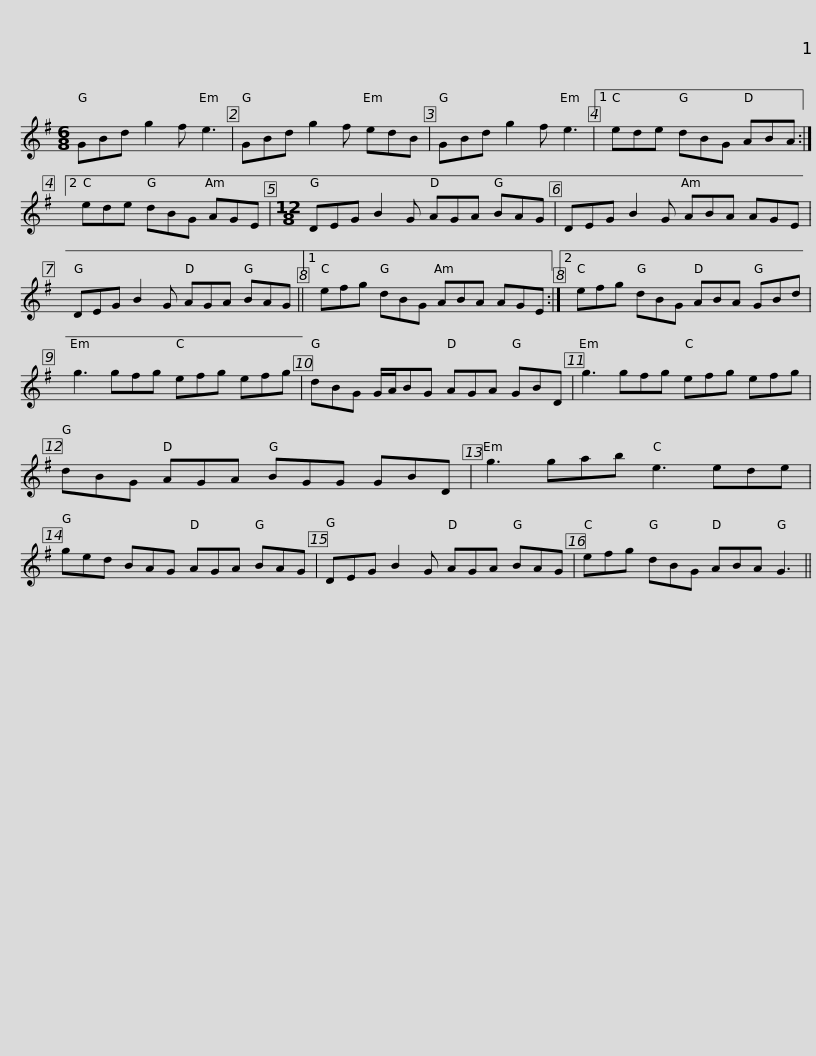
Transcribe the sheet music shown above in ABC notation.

X:1
L:1/8
M:6/8
I:linebreak $
K:G
V:1 treble
V:1
 GBd g2 f e3 | GBd g2 f edB | GBd g2 f e3 |1 ede dBG ABA :|2 ede dBG AGE |$ %5
[M:12/8] DEG B2 G AGA BAG | DEG B2 G ABA AGE | DEG B2 G AGA BAG ||1$ efg dBG ABA AGE :|2 efg dBG ABA GBd | %10
 g3 gfg efg efg |$ dBG G/A/BG AGA GBD | g3 gfg efg efg | dBG AGA BGG GBD |$ g3 gab e3 ede | %15
 ged BAG AGA BAG | DEG B2 G AGA BAG | efg dBG ABA G3 || %18
